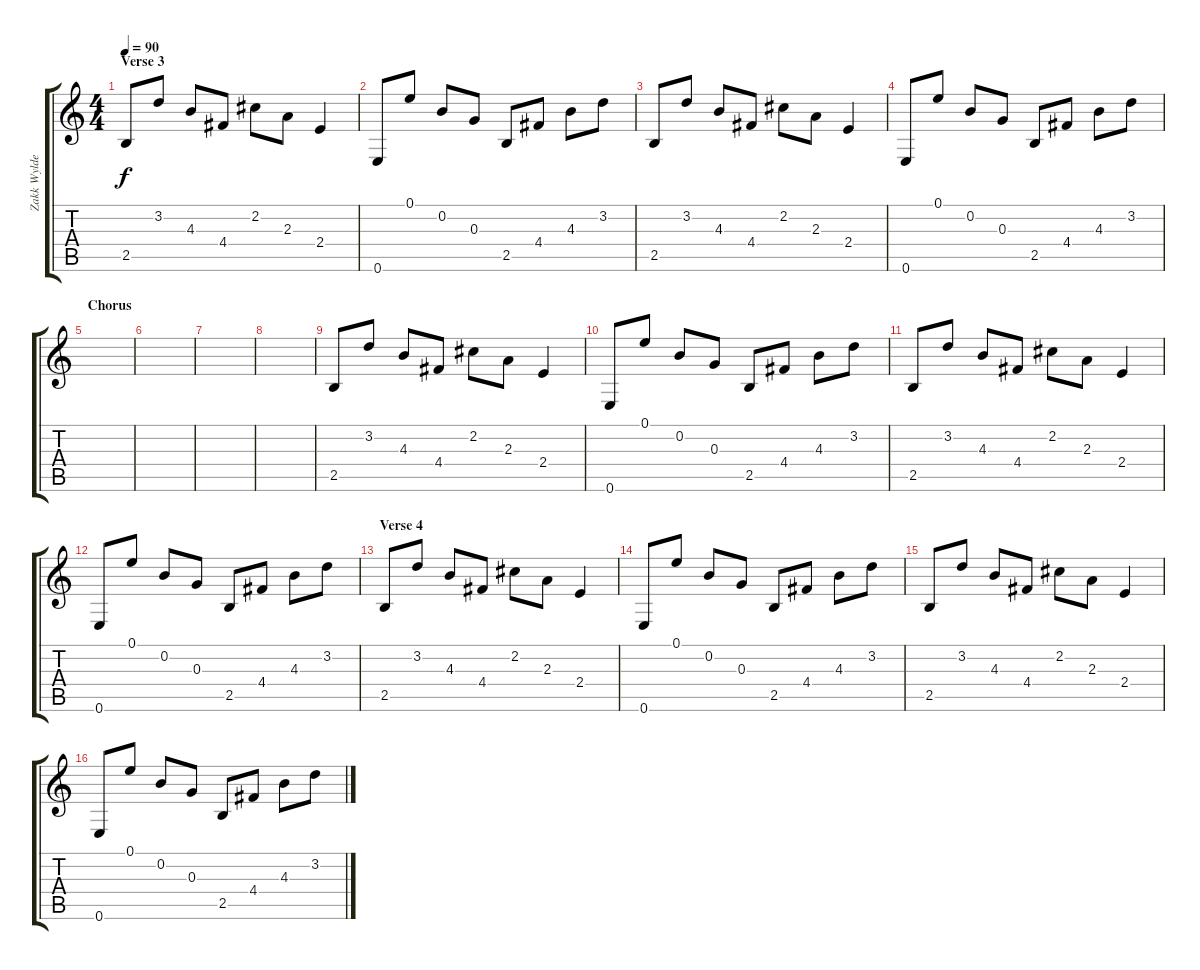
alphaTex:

\track ("Zakk Wylde (clean)" "Zakk Wylde") {instrument electricguitarclean}
\staff {score tabs}
\tuning (E4 B3 G3 D3 A2 E2) {hide}
\ts (4 4)
\section ("" "Verse 3")
\tempo 90
\clef g2
\ks c
2.5.8{dy f} 3.2.8 4.3.8 4.4.8 2.2.8 2.3.8 2.4.4 |
0.6.8 0.1.8 0.2.8 0.3.8 2.5.8 4.4.8 4.3.8 3.2.8 |
2.5.8 3.2.8 4.3.8 4.4.8 2.2.8 2.3.8 2.4.4 |
0.6.8 0.1.8 0.2.8 0.3.8 2.5.8 4.4.8 4.3.8 3.2.8 |
\section ("" "Chorus")
|
|
|
|
2.5.8 3.2.8 4.3.8 4.4.8 2.2.8 2.3.8 2.4.4 |
0.6.8 0.1.8 0.2.8 0.3.8 2.5.8 4.4.8 4.3.8 3.2.8 |
2.5.8 3.2.8 4.3.8 4.4.8 2.2.8 2.3.8 2.4.4 |
0.6.8 0.1.8 0.2.8 0.3.8 2.5.8 4.4.8 4.3.8 3.2.8 |
\section ("" "Verse 4")
2.5.8 3.2.8 4.3.8 4.4.8 2.2.8 2.3.8 2.4.4 |
0.6.8 0.1.8 0.2.8 0.3.8 2.5.8 4.4.8 4.3.8 3.2.8 |
2.5.8 3.2.8 4.3.8 4.4.8 2.2.8 2.3.8 2.4.4 |
0.6.8 0.1.8 0.2.8 0.3.8 2.5.8 4.4.8 4.3.8 3.2.8
